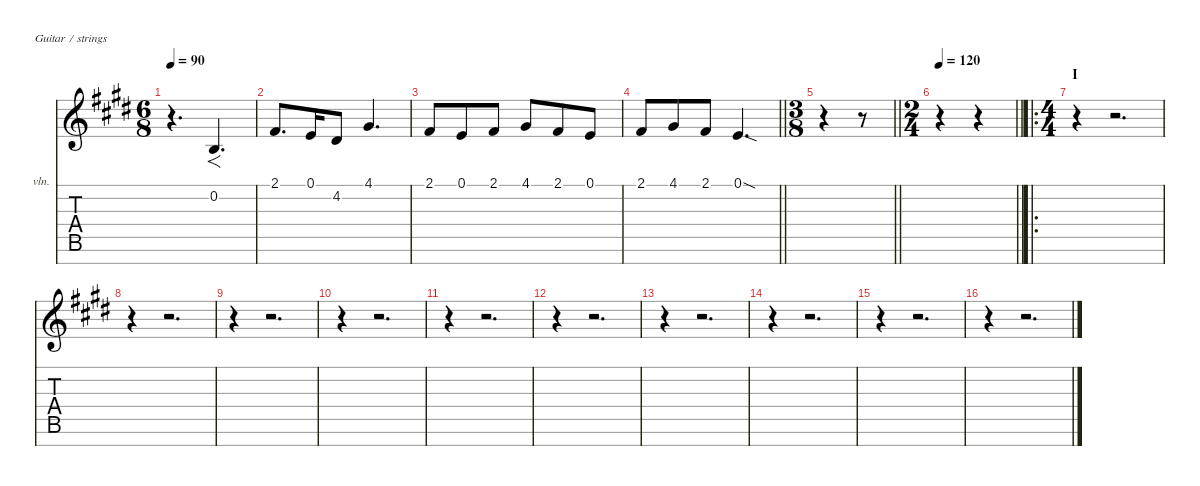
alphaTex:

\hideDynamics
\bracketExtendMode nobrackets
\firstSystemTrackNameOrientation horizontal
\otherSystemsTrackNameOrientation horizontal
\track ("Keyboard" "vln.") {instrument violin}
\staff {score tabs}
\tuning (E4 B3 G3 D3 A2 E2 B1)
\ts (6 8)
\tempo 90
\clef g2
\ks e
r.4{d dy f} 0.2{acc forcenatural}.4{f d} |
2.1{acc #}.8{d} 0.1{acc forcenatural}.16 4.2{acc #}.8 4.1{acc #}.4{d} |
2.1{acc #}.8 0.1{acc forcenatural}.8 2.1{acc #}.8 4.1{acc #}.8 2.1{acc #}.8 0.1{acc forcenatural}.8 |
\barLineRight lightlight
2.1{acc #}.8 4.1{acc #}.8 2.1{acc #}.8 0.1{sod acc forcenatural}.4{d} |
\ts (3 8)
\beaming (8 3)
\barLineRight lightlight
r.4 r.8 |
\ts (2 4)
\beaming (8 2 2)
\tempo 120
\barLineRight lightlight
r.4 r.4 |
\ro
\ts (4 4)
\beaming (8 2 2 2 2)
\section ("" "I")
r.4 r.2{d} |
r.4 r.2{d} |
r.4 r.2{d} |
r.4 r.2{d} |
r.4 r.2{d} |
r.4 r.2{d} |
r.4 r.2{d} |
r.4 r.2{d} |
r.4 r.2{d} |
r.4 r.2{d}
